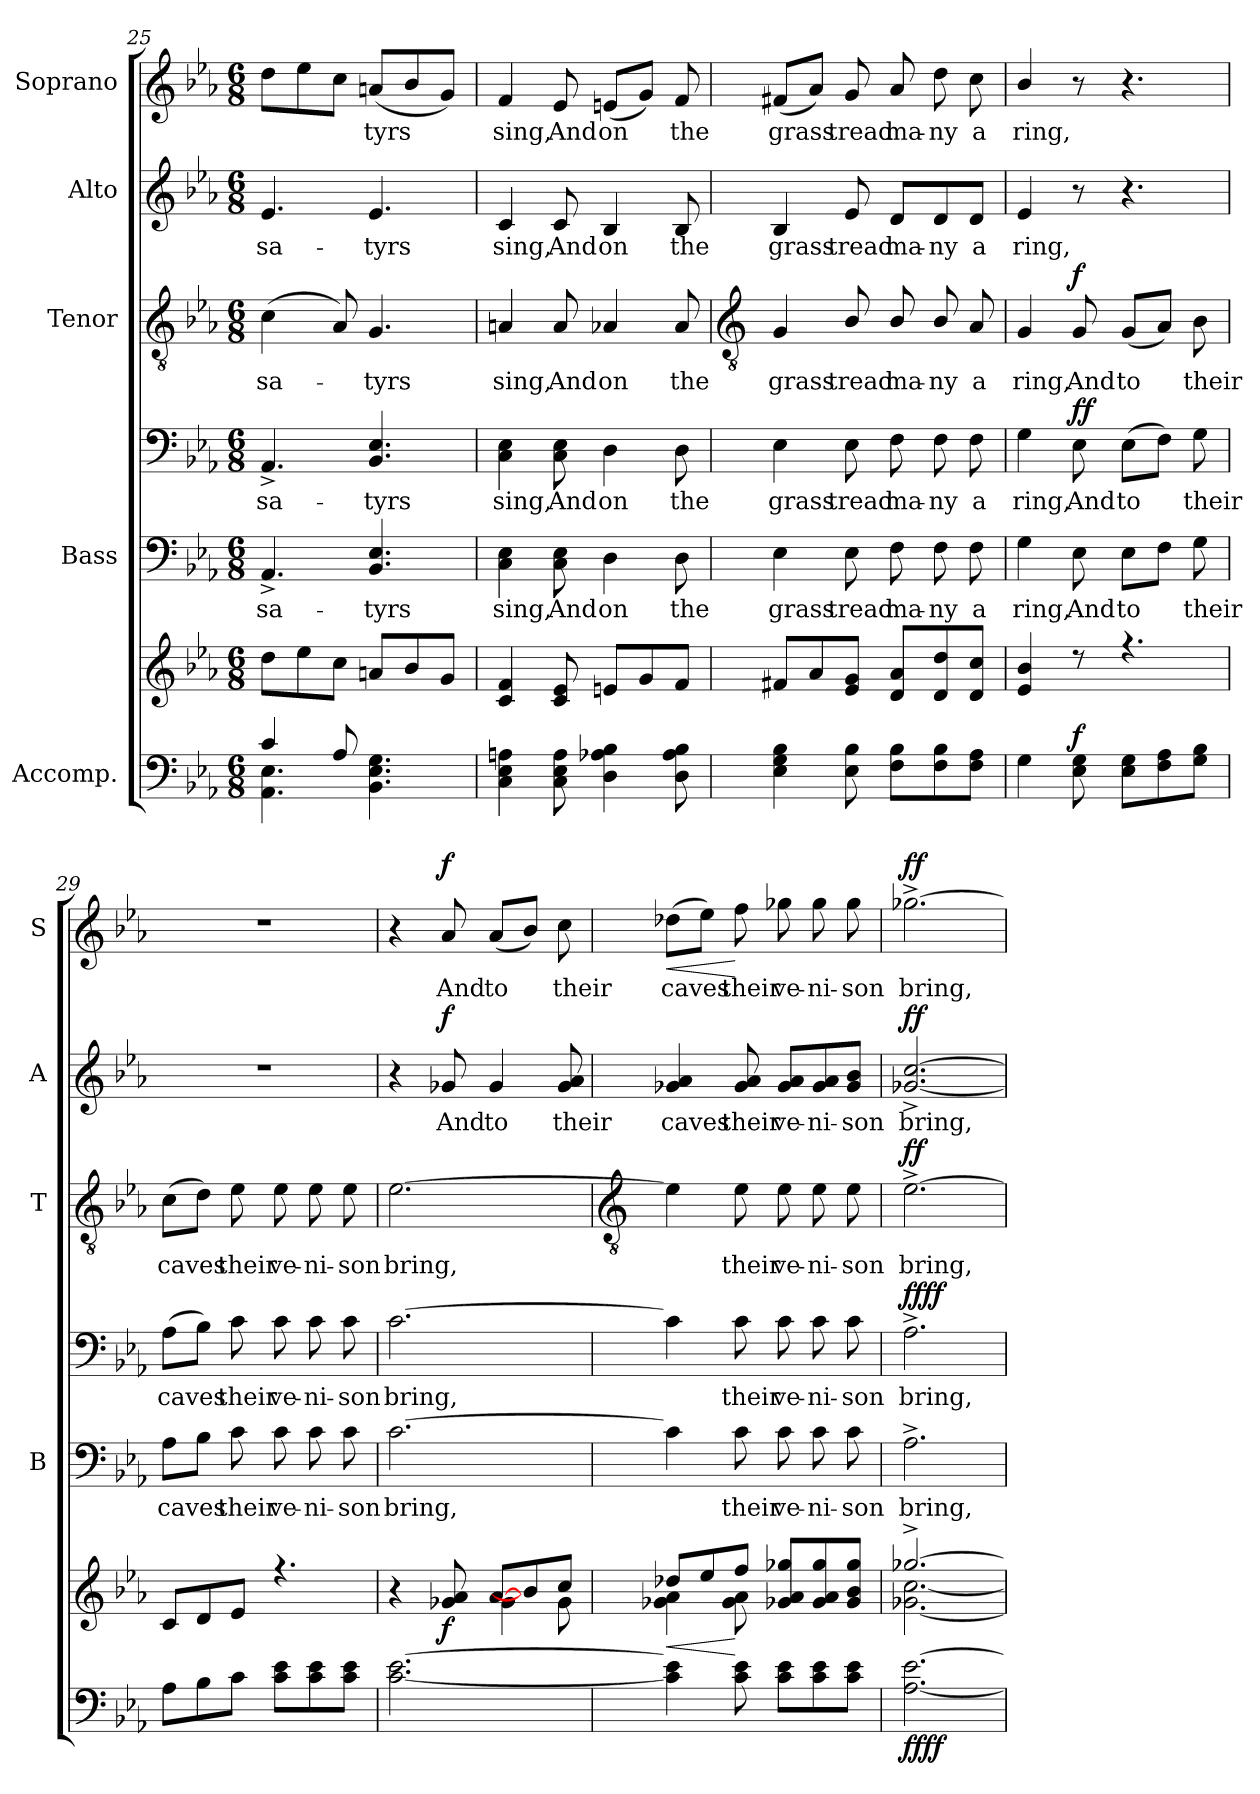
**kern	**kern	**dynam	**kern	**text	**kern	**text	**dynam	**kern	**text	**dynam	**kern	**text	**dynam	**kern	**text	**dynam
*part5	*part5	*part5	*part4	*part4	*part4	*part4	*part4	*part3	*part3	*part3	*part2	*part2	*part2	*part1	*part1	*part1
*staff7	*staff6	*staff6/7	*staff5	*staff5	*staff4	*staff4	*staff4/5	*staff3	*staff3	*staff3	*staff2	*staff2	*staff2	*staff1	*staff1	*staff1
*I"Accomp.	*	*	*I"Bass	*	*	*	*	*I"Tenor	*	*	*I"Alto	*	*	*I"Soprano	*	*
*	*	*	*I'B	*	*	*	*	*I'T	*	*	*I'A	*	*	*I'S	*	*
*clefF4	*clefG2	*	*	*	*clefF4	*	*	*clefGv2	*	*	*clefG2	*	*	*clefG2	*	*
*k[b-e-a-]	*k[b-e-a-]	*	*k[b-e-a-]	*	*k[b-e-a-]	*	*	*k[b-e-a-]	*	*	*k[b-e-a-]	*	*	*k[b-e-a-]	*	*
*E-:	*E-:	*	*E-:	*	*E-:	*	*	*E-:	*	*	*E-:	*	*	*E-:	*	*
*M6/8	*M6/8	*	*M6/8	*	*M6/8	*	*	*M6/8	*	*	*M6/8	*	*	*M6/8	*	*
=25	=25	=25	=25	=25	=25	=25	=25	=25	=25	=25	=25	=25	=25	=25	=25	=25
*^	*^	*	*	*	*	*	*	*	*	*	*	*	*	*	*	*
!	!	!	!	!	!	!LO:LY:b	!	!LO:LY:b	!	!	!LO:LY:b	!	!	!LO:LY:b	!	!	!	!
4c/	4.AA-\ 4.E-\	8ddL	4.ryy	.	4.AA-^	sa-	4.AA-^	sa-	.	(<4c	sa-	.	4.e-	sa-	.	8ddL	.	.
.	.	8ee-	.	.	.	.	.	.	.	.	.	.	.	.	.	8ee-	.	.
8A-/	.	8ccJ	.	.	.	.	.	.	.	8A-)	.	.	.	.	.	8ccJ	.	.
!	!	!	!	!	!	!LO:LY:b	!	!LO:LY:b	!	!	!LO:LY:b	!	!	!LO:LY:b	!	!	!LO:LY:b	!
4.ryy	4.BB- 4.E- 4.G	8anL	4.ryy	.	4.BB- 4.E-	-tyrs	4.BB- 4.E-	-tyrs	.	4.G	tyrs	.	4.e-	-tyrs	.	(<8anL	tyrs	.
.	.	8b-	.	.	.	.	.	.	.	.	.	.	.	.	.	8b-	.	.
.	.	8gJ	.	.	.	.	.	.	.	.	.	.	.	.	.	8gJ)	.	.
*v	*v	*	*	*	*	*	*	*	*	*	*	*	*	*	*	*	*	*
=26	=26	=26	=26	=26	=26	=26	=26	=26	=26	=26	=26	=26	=26	=26	=26	=26	=26
!	!	!LO:N:vis=1	!	!	!LO:LY:b	!	!LO:LY:b	!	!	!LO:LY:b	!	!	!LO:LY:b	!	!	!LO:LY:b	!
4C 4E- 4An	4c 4f	2.ryy	.	4C 4E-	sing,	4C 4E-	sing,	.	4An	sing,	.	4c	sing,	.	4f	sing,	.
!	!	!	!	!	!LO:LY:b	!	!LO:LY:b	!	!	!LO:LY:b	!	!	!LO:LY:b	!	!	!LO:LY:b	!
8C 8E- 8A	8c 8e-	.	.	8C 8E-	And	8C 8E-	And	.	8A	And	.	8c	And	.	8e-	And	.
!	!	!	!	!	!LO:LY:b	!	!LO:LY:b	!	!	!LO:LY:b	!	!	!LO:LY:b	!	!	!LO:LY:b	!
4D 4A-X 4B-	8enL	.	.	4D	on	4D	on	.	4A-X	on	.	4B-	on	.	(<8enL	on	.
.	8g	.	.	.	.	.	.	.	.	.	.	.	.	.	8gJ)	.	.
!	!	!	!	!	!LO:LY:b	!	!LO:LY:b	!	!	!LO:LY:b	!	!	!LO:LY:b	!	!	!LO:LY:b	!
8D 8A- 8B-	8fJ	.	.	8D	the	8D	the	.	8A-	the	.	8B-	the	.	8f	the	.
!!LO:LB:g=z
=27	=27	=27	=27	=27	=27	=27	=27	=27	=27	=27	=27	=27	=27	=27	=27	=27	=27
*	*	*	*	*	*	*	*	*	*clefGv2	*	*	*	*	*	*	*	*
!	!	!LO:N:vis=1	!	!	!LO:LY:b	!	!LO:LY:b	!	!	!LO:LY:b	!	!	!LO:LY:b	!	!	!LO:LY:b	!
4E- 4G 4B-	8f#X/L	2.ryy	.	4E-	grass	4E-	grass	.	4G	grass	.	4B-	grass	.	(<8f#XL	grass	.
.	8a-/	.	.	.	.	.	.	.	.	.	.	.	.	.	8a-J)	.	.
!	!	!	!	!	!LO:LY:b	!	!LO:LY:b	!	!	!LO:LY:b	!	!	!LO:LY:b	!	!	!LO:LY:b	!
8E- 8B-	8e-/ 8g/J	.	.	8E-	tread	8E-	tread	.	8B-/	tread	.	8e-	tread	.	8g	tread	.
!	!	!	!	!	!LO:LY:b	!	!LO:LY:b	!	!	!LO:LY:b	!	!	!LO:LY:b	!	!	!LO:LY:b	!
8F 8B-L	8d/ 8a-/L	.	.	8F	ma-	8F	ma-	.	8B-/	ma-	.	8d/L	ma-	.	8a-	ma-	.
!	!	!	!	!	!LO:LY:b	!	!LO:LY:b	!	!	!LO:LY:b	!	!	!LO:LY:b	!	!	!LO:LY:b	!
8F 8B-	8d/ 8dd/	.	.	8F	-ny	8F	-ny	.	8B-/	-ny	.	8d/	-ny	.	8dd	-ny	.
!	!	!	!	!	!LO:LY:b	!	!LO:LY:b	!	!	!LO:LY:b	!	!	!LO:LY:b	!	!	!LO:LY:b	!
8F 8A-J	8d/ 8cc/J	.	.	8F	a	8F	a	.	8A-	a	.	8d/J	a	.	8cc	a	.
=28	=28	=28	=28	=28	=28	=28	=28	=28	=28	=28	=28	=28	=28	=28	=28	=28	=28
!	!	!LO:N:vis=1	!	!	!LO:LY:b	!	!LO:LY:b	!	!	!LO:LY:b	!	!	!LO:LY:b	!	!	!LO:LY:b	!
4G	4e-/ 4b-/	2.ryy	.	4G	ring,	4G	ring,	.	4G	ring,	.	4e-	ring,	.	4b-/	ring,	.
!	!	!	!LO:DY:a=2	!	!LO:LY:b	!	!LO:LY:b	!LO:DY:b=2	!	!LO:LY:b	!	!	!	!	!	!	!
!	!	!	!	!	!	!	!	!LO:DY:n=1:b	!	!	!LO:DY:b	!	!	!	!	!	!
8E- 8G	8r	.	f	8E-	And	8E-	And	f f	8G	And	f	8r	.	.	8r	.	.
!	!	!	!	!	!LO:LY:b	!	!LO:LY:b	!	!	!LO:LY:b	!	!	!	!	!	!	!
8E- 8GL	4.r	.	.	8E-L	to	(>8E-L	to	.	(<8GL	to	.	4.r	.	.	4.r	.	.
8F 8A-	.	.	.	8FJ	.	8FJ)	.	.	8A-J)	.	.	.	.	.	.	.	.
!	!	!	!	!	!LO:LY:b	!	!LO:LY:b	!	!	!LO:LY:b	!	!	!	!	!	!	!
8G 8B-J	.	.	.	8G	their	8G	their	.	8B-	their	.	.	.	.	.	.	.
=29	=29	=29	=29	=29	=29	=29	=29	=29	=29	=29	=29	=29	=29	=29	=29	=29	=29
!	!	!LO:N:vis=1	!	!	!LO:LY:b	!	!LO:LY:b	!	!	!LO:LY:b	!	!LO:N:vis=1	!	!	!LO:N:vis=1	!	!
8A-L	8c/L	2.ryy	.	8A-L	caves	(>8A-L	caves	.	(>8cL	caves	.	2.r	.	.	2.r	.	.
8B-	8d/	.	.	8B-J	.	8B-J)	.	.	8dJ)	.	.	.	.	.	.	.	.
!	!	!	!	!	!LO:LY:b	!	!LO:LY:b	!	!	!LO:LY:b	!	!	!	!	!	!	!
8cJ	8e-/J	.	.	8c	their	8c	their	.	8e-	their	.	.	.	.	.	.	.
!	!	!	!	!	!LO:LY:b	!	!LO:LY:b	!	!	!LO:LY:b	!	!	!	!	!	!	!
8c 8e-L	4.r	.	.	8c	ve-	8c	ve-	.	8e-	ve-	.	.	.	.	.	.	.
!	!	!	!	!	!LO:LY:b	!	!LO:LY:b	!	!	!LO:LY:b	!	!	!	!	!	!	!
8c 8e-	.	.	.	8c	-ni-	8c	-ni-	.	8e-	-ni-	.	.	.	.	.	.	.
!	!	!	!	!	!LO:LY:b	!	!LO:LY:b	!	!	!LO:LY:b	!	!	!	!	!	!	!
8c 8e-J	.	.	.	8c	-son	8c	-son	.	8e-	-son	.	.	.	.	.	.	.
=30	=30	=30	=30	=30	=30	=30	=30	=30	=30	=30	=30	=30	=30	=30	=30	=30	=30
!	!	!	!	!	!LO:LY:b	!	!LO:LY:b	!	!	!LO:LY:b	!	!	!	!	!	!	!
[2.c [2.e-	4r	4.ryy	.	[2.c	bring,	[2.c	bring,	.	[2.e-	bring,	.	4r	.	.	4r	.	.
!	!	!	!LO:DY:b	!	!	!	!	!	!	!	!	!	!LO:LY:b	!LO:DY:b	!	!LO:LY:b	!LO:DY:b
.	8g-X/ 8a-/	.	f	.	.	.	.	.	.	.	.	8g-X	And	f	8a-	And	f
!	!	!	!	!	!	!	!	!	!	!	!	!	!LO:LY:b	!	!	!LO:LY:b	!
.	[8a-/L	4g-\	.	.	.	.	.	.	.	.	.	4g-	to	.	(<8a-L	to	.
.	8b-/]	.	.	.	.	.	.	.	.	.	.	.	.	.	8b-J)	.	.
!	!	!	!	!	!	!	!	!	!	!	!	!	!LO:LY:b	!	!	!LO:LY:b	!
.	8cc/J	8g-\	.	.	.	.	.	.	.	.	.	8g- 8a-	their	.	8cc	their	.
!!LO:LB:g=z
=31	=31	=31	=31	=31	=31	=31	=31	=31	=31	=31	=31	=31	=31	=31	=31	=31	=31
*	*	*	*	*	*	*	*	*	*clefGv2	*	*	*	*	*	*	*	*
!	!	!	!LO:HP:b	!	!	!	!	!	!	!	!	!	!LO:LY:b	!	!	!LO:LY:b	!LO:HP:b
4c] 4e-]	8dd-X/L	4g-X\ 4a-\	<	4c]	.	4c]	.	.	4e-]	.	.	4g-X 4a-	caves	.	(>8dd-XL	caves	<
.	8ee-/	.	.	.	.	.	.	.	.	.	.	.	.	.	8ee-J)	.	.
!	!	!	!	!	!LO:LY:b	!	!LO:LY:b	!	!	!LO:LY:b	!	!	!LO:LY:b	!	!	!LO:LY:b	!
8c 8e-	8ff/J	8g-\ 8a-\	[	8c	their	8c	their	.	8e-	their	.	8g- 8a-	their	.	8ff	their	[
!	!	!	!	!	!LO:LY:b	!	!LO:LY:b	!	!	!LO:LY:b	!	!	!LO:LY:b	!	!	!LO:LY:b	!
8c 8e-L	8g-X/ 8a-/ 8gg-X/L	4.ryy	.	8c	ve-	8c	ve-	.	8e-	ve-	.	8g-/ 8a-/L	ve-	.	8gg-X	ve-	.
!	!	!	!	!	!LO:LY:b	!	!LO:LY:b	!	!	!LO:LY:b	!	!	!LO:LY:b	!	!	!LO:LY:b	!
8c 8e-	8g-/ 8a-/ 8gg-/	.	.	8c	-ni-	8c	-ni-	.	8e-	-ni-	.	8g-/ 8a-/	-ni-	.	8gg-	-ni-	.
!	!	!	!	!	!LO:LY:b	!	!LO:LY:b	!	!	!LO:LY:b	!	!	!LO:LY:b	!	!	!LO:LY:b	!
8c 8e-J	8g-/ 8b-/ 8gg-/J	.	.	8c	-son	8c	-son	.	8e-	-son	.	8g-/ 8b-/J	-son	.	8gg-	-son	.
=32	=32	=32	=32	=32	=32	=32	=32	=32	=32	=32	=32	=32	=32	=32	=32	=32	=32
!	!	!	!LO:DY:b=2	!	!LO:LY:b	!	!LO:LY:b	!	!	!LO:LY:b	!	!	!LO:LY:b	!	!	!LO:LY:b	!
!	!	!	!LO:DY:n=1:b	!	!	!	!	!LO:DY:b=2	!	!	!	!	!	!	!	!	!
!	!	!	!	!	!	!	!	!LO:DY:n=1:b	!	!	!LO:DY:b	!	!	!LO:DY:b	!	!	!LO:DY:b
[2.A- [2.e-	[2.gg-X^/	[2.g-X\ [2.cc\	ff ff	2.A-^	bring,	2.A-^	bring,	ff ff	[2.e-^	bring,	ff	[2.g-X^ [2.cc^	bring,	ff	[2.gg-X^	bring,	ff
*	*v	*v	*	*	*	*	*	*	*	*	*	*	*	*	*	*	*
=	=	=	=	=	=	=	=	=	=	=	=	=	=	=	=	=
*-	*-	*-	*-	*-	*-	*-	*-	*-	*-	*-	*-	*-	*-	*-	*-	*-
